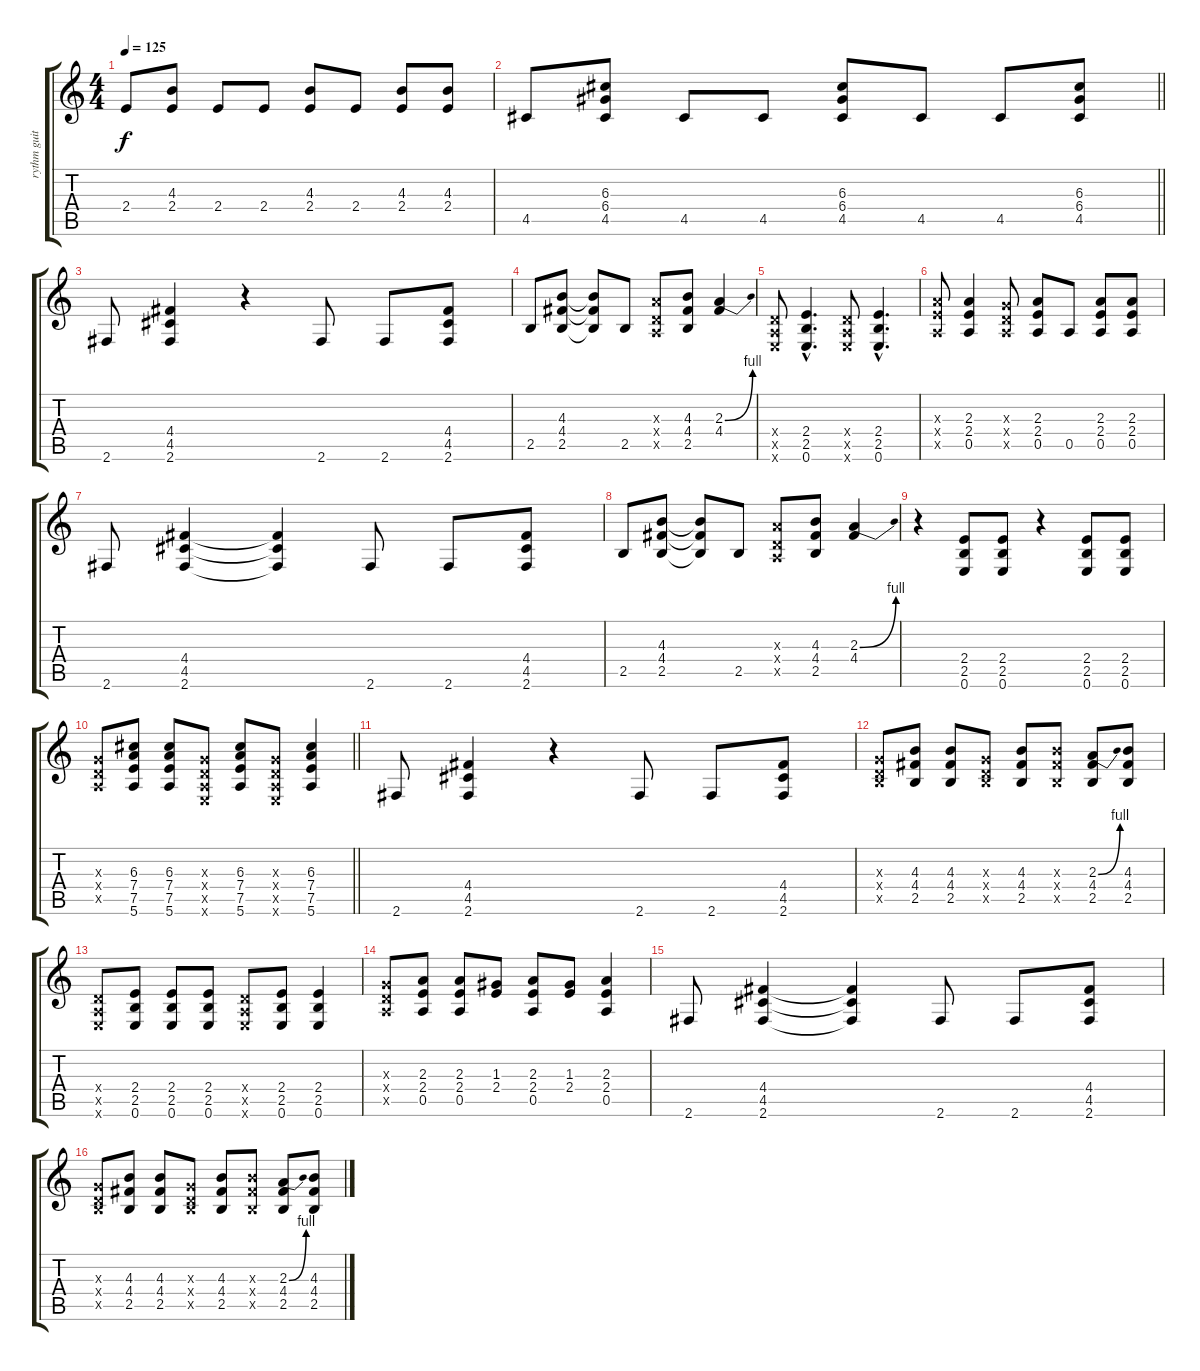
\track ("rythm guitar" "rythm guit") {instrument distortionguitar}
\staff {score tabs}
\tuning (E4 B3 G3 D3 A2 E2) {hide}
\ts (4 4)
\tempo 125
\clef g2
\ks c
2.4.8{dy f} (4.3 2.4).8 2.4.8 2.4.8 (4.3 2.4).8 2.4.8 (4.3 2.4).8 (4.3 2.4).8 |
\barLineRight lightlight
4.5.8 (6.3 6.4 4.5).8 4.5.8 4.5.8 (6.3 6.4 4.5).8 4.5.8 4.5.8 (6.3 6.4 4.5).8 |
2.6.8 (4.4 4.5 2.6).4 r.4 2.6.8 2.6.8 (4.4 4.5 2.6).8 |
2.5.8 (4.3 4.4 2.5).8 (4.3{t} 4.4{t} 2.5{t}).8 2.5.8 (2.3{x} 0.4{x} 0.5{x}).8 (4.3 4.4 2.5).8 (2.3{be (bend 0 0 60 4)} 4.4).4 |
(0.4{x} 0.5{x} 0.6{x}).8 (2.4{hac} 2.5{hac} 0.6{hac}).4{d} (0.4{x} 0.5{x} 0.6{x}).8 (2.4{hac} 2.5{hac} 0.6{hac}).4{d} |
(2.3{x} 2.4{x} 0.5{x}).8 (2.3 2.4 0.5).4 (0.3{x} 0.4{x} 0.5{x}).8 (2.3 2.4 0.5).8 0.5.8 (2.3 2.4 0.5).8 (2.3 2.4 0.5).8 |
2.6.8 (4.4 4.5 2.6).4 (4.4{t} 4.5{t} 2.6{t}).4 2.6.8 2.6.8 (4.4 4.5 2.6).8 |
2.5.8 (4.3 4.4 2.5).8 (4.3{t} 4.4{t} 2.5{t}).8 2.5.8 (2.3{x} 0.4{x} 0.5{x}).8 (4.3 4.4 2.5).8 (2.3{be (bend 0 0 60 4)} 4.4).4 |
r.4 (2.4 2.5 0.6).8 (2.4 2.5 0.6).8 r.4 (2.4 2.5 0.6).8 (2.4 2.5 0.6).8 |
\barLineRight lightlight
(0.3{x} 0.4{x} 0.5{x}).8 (6.3 7.4 7.5 5.6).8 (6.3 7.4 7.5 5.6).8 (0.3{x} 0.4{x} 0.5{x} 0.6{x}).8 (6.3 7.4 7.5 5.6).8 (0.3{x} 0.4{x} 0.5{x} 0.6{x}).8 (6.3 7.4 7.5 5.6).4 |
2.6.8 (4.4 4.5 2.6).4 r.4 2.6.8 2.6.8 (4.4 4.5 2.6).8 |
(0.3{x} 0.4{x} 2.5{x}).8 (4.3 4.4 2.5).8 (4.3 4.4 2.5).8 (0.3{x} 0.4{x} 2.5{x}).8 (4.3 4.4 2.5).8 (4.3{x} 4.4{x} 2.5{x}).8 (2.3{be (bend 0 0 60 4)} 4.4 2.5).8 (4.3 4.4 2.5).8 |
(0.4{x} 0.5{x} 0.6{x}).8 (2.4 2.5 0.6).8 (2.4 2.5 0.6).8 (2.4 2.5 0.6).8 (0.4{x} 0.5{x} 0.6{x}).8 (2.4 2.5 0.6).8 (2.4 2.5 0.6).4 |
(0.3{x} 0.4{x} 0.5{x}).8 (2.3 2.4 0.5).8 (2.3 2.4 0.5).8 (1.3 2.4).8 (2.3 2.4 0.5).8 (1.3 2.4).8 (2.3 2.4 0.5).4 |
2.6.8 (4.4 4.5 2.6).4 (4.4{t} 4.5{t} 2.6{t}).4 2.6.8 2.6.8 (4.4 4.5 2.6).8 |
(0.3{x} 0.4{x} 2.5{x}).8 (4.3 4.4 2.5).8 (4.3 4.4 2.5).8 (0.3{x} 0.4{x} 2.5{x}).8 (4.3 4.4 2.5).8 (4.3{x} 4.4{x} 2.5{x}).8 (2.3{be (bend 0 0 60 4)} 4.4 2.5).8 (4.3 4.4 2.5).8
